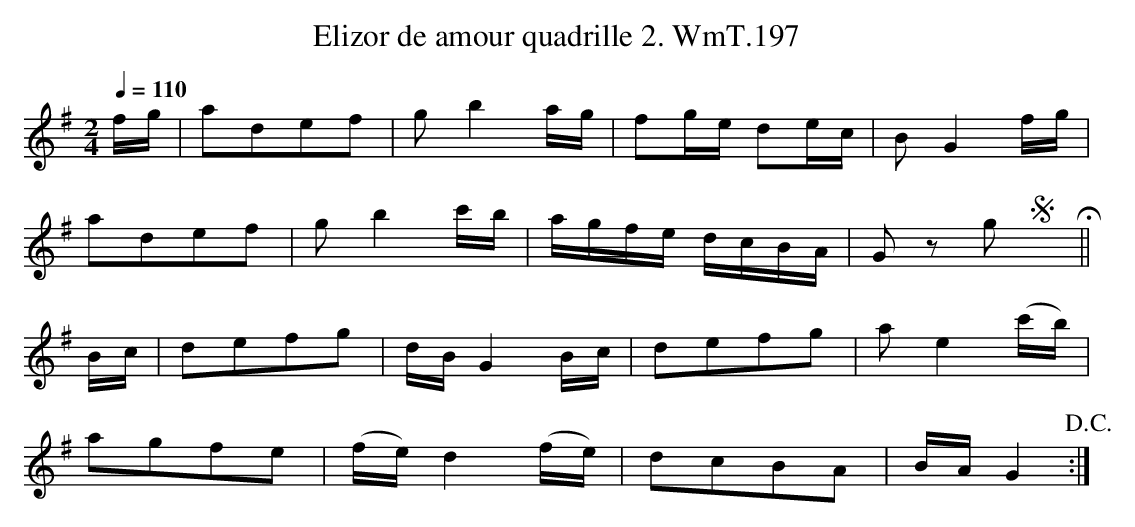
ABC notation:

X:1
T:Elizor de amour quadrille 2. WmT.197
M:2/4
L:1/8
Q:1/4=110
K:G
f/g/|adef|g b2a/g/|fg/e/ de/c/|B G2 f/g/|
adef|g b2 c'/b/|a/g/f/e/ d/c/B/A/|G z g!segno!x!fermata!||
B/c/|defg|d/B/ G2B/c/|defg|a e2 (c'/b/)|
agfe|(f/e/) d2 (f/e/)|dcBA |B/A/ G2!D.C.!:|
